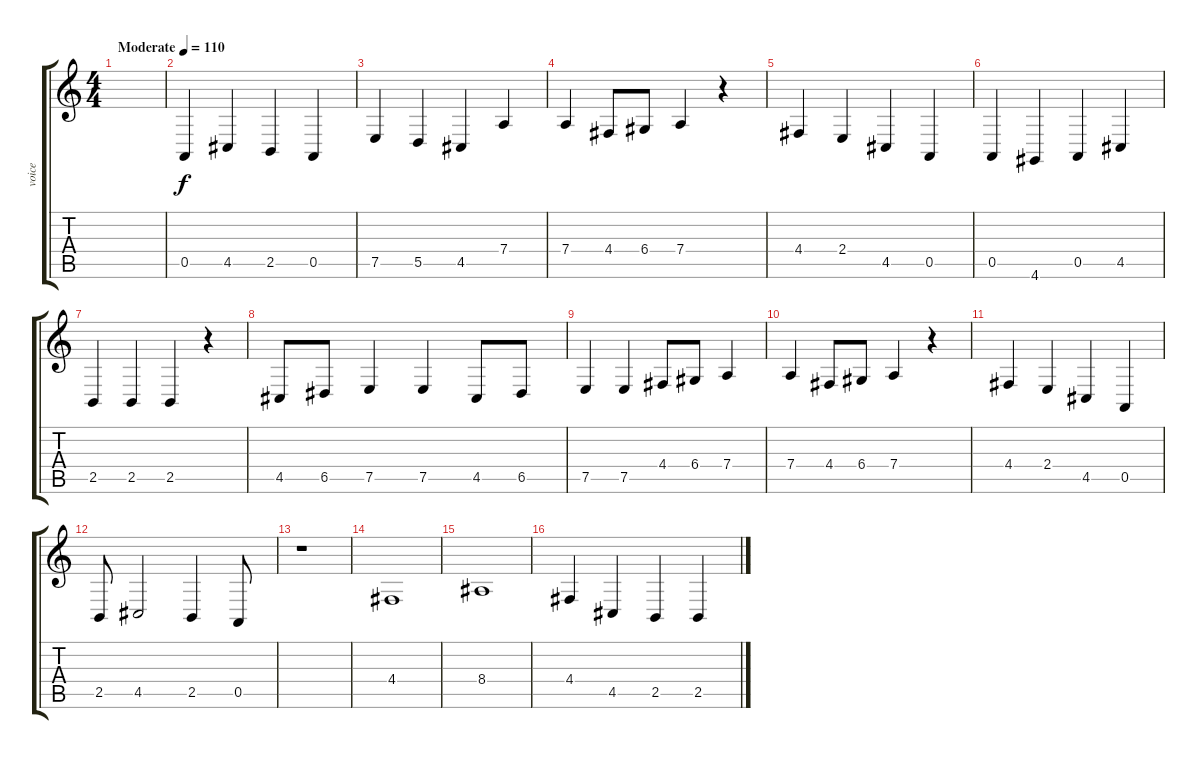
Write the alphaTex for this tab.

\track ("voice" "voice") {instrument drawbarorgan}
\staff {score tabs}
\tuning (E4 B3 G3 D3 A2 E2) {hide}
\ts (4 4)
\tempo (110 "Moderate")
\clef g2
\ks c
|
0.5.4 4.5.4 2.5.4 0.5.4 |
7.5.4 5.5.4 4.5.4 7.4.4 |
7.4.4 4.4.8 6.4.8 7.4.4 r.4 |
4.4.4 2.4.4 4.5.4 0.5.4 |
0.5.4 4.6.4 0.5.4 4.5.4 |
2.5.4 2.5.4 2.5.4 r.4 |
4.5.8 6.5.8 7.5.4 7.5.4 4.5.8 6.5.8 |
7.5.4 7.5.4 4.4.8 6.4.8 7.4.4 |
7.4.4 4.4.8 6.4.8 7.4.4 r.4 |
4.4.4 2.4.4 4.5.4 0.5.4 |
2.5.8 4.5.2 2.5.4 0.5.8 |
r.1 |
4.4.1 |
8.4.1 |
4.4.4 4.5.4 2.5.4 2.5.4
